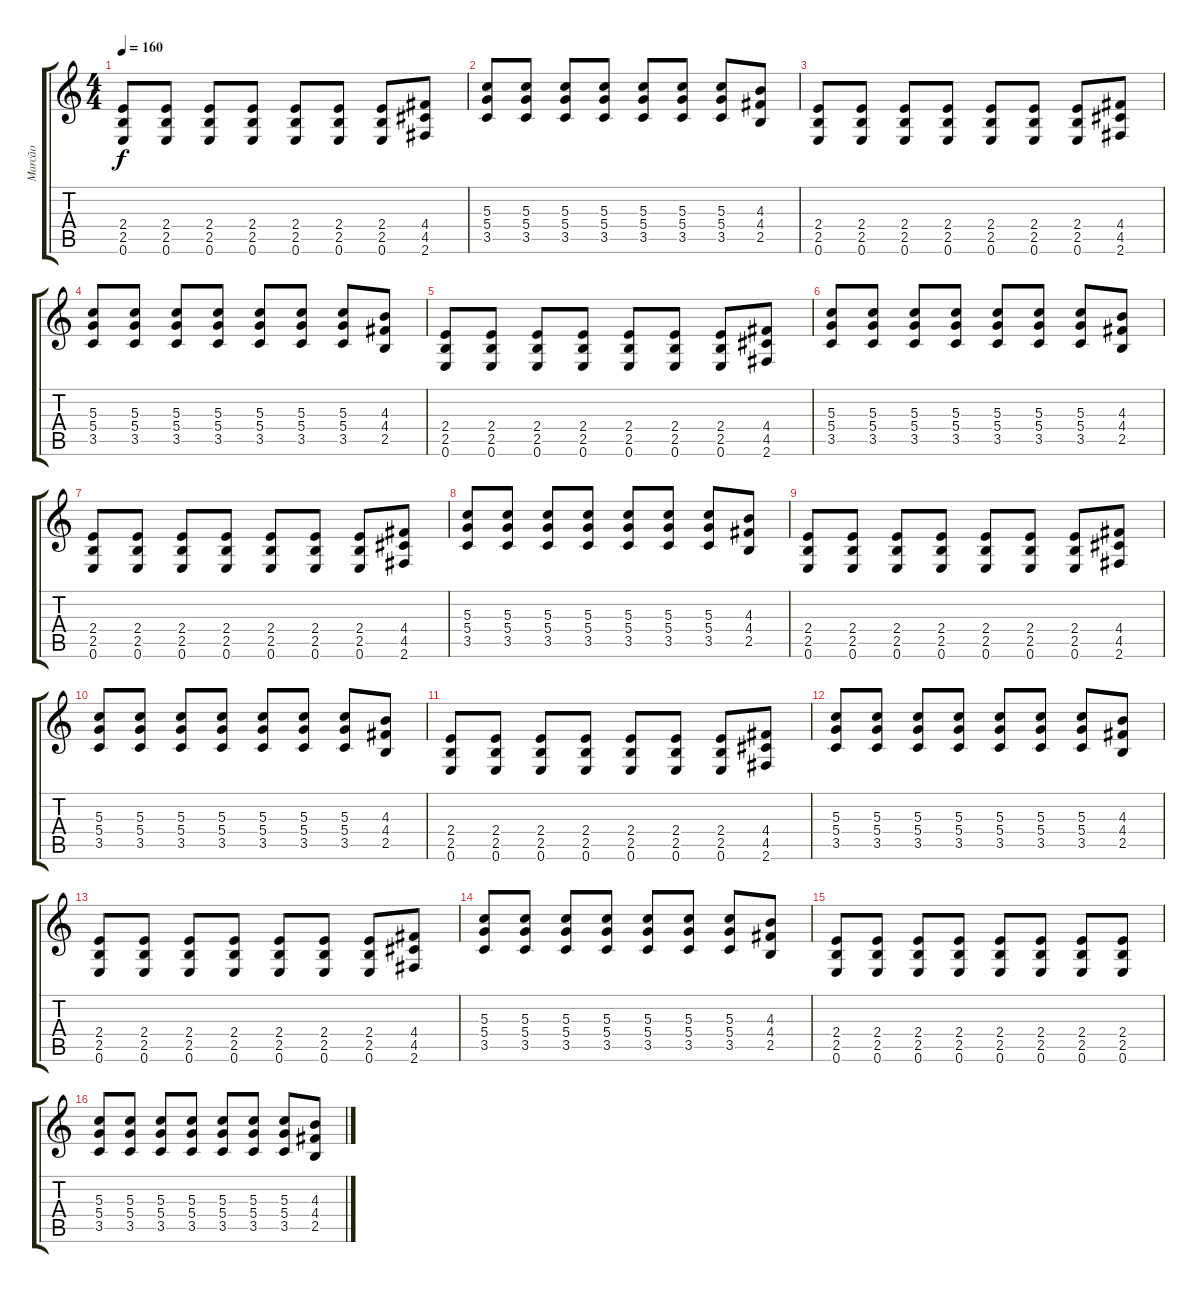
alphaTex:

\track ("Marcão" "Marcão") {instrument overdrivenguitar}
\staff {score tabs}
\tuning (E4 B3 G3 D3 A2 E2) {hide}
\ts (4 4)
\tempo 160
\clef g2
\ks c
(2.4 2.5 0.6).8{dy f instrument distortionguitar} (2.4 2.5 0.6).8 (2.4 2.5 0.6).8 (2.4 2.5 0.6).8 (2.4 2.5 0.6).8 (2.4 2.5 0.6).8 (2.4 2.5 0.6).8 (4.4 4.5 2.6).8 |
(5.3 5.4 3.5).8 (5.3 5.4 3.5).8 (5.3 5.4 3.5).8 (5.3 5.4 3.5).8 (5.3 5.4 3.5).8 (5.3 5.4 3.5).8 (5.3 5.4 3.5).8 (4.3 4.4 2.5).8 |
(2.4 2.5 0.6).8 (2.4 2.5 0.6).8 (2.4 2.5 0.6).8 (2.4 2.5 0.6).8 (2.4 2.5 0.6).8 (2.4 2.5 0.6).8 (2.4 2.5 0.6).8 (4.4 4.5 2.6).8 |
(5.3 5.4 3.5).8 (5.3 5.4 3.5).8 (5.3 5.4 3.5).8 (5.3 5.4 3.5).8 (5.3 5.4 3.5).8 (5.3 5.4 3.5).8 (5.3 5.4 3.5).8 (4.3 4.4 2.5).8 |
(2.4 2.5 0.6).8 (2.4 2.5 0.6).8 (2.4 2.5 0.6).8 (2.4 2.5 0.6).8 (2.4 2.5 0.6).8 (2.4 2.5 0.6).8 (2.4 2.5 0.6).8 (4.4 4.5 2.6).8 |
(5.3 5.4 3.5).8 (5.3 5.4 3.5).8 (5.3 5.4 3.5).8 (5.3 5.4 3.5).8 (5.3 5.4 3.5).8 (5.3 5.4 3.5).8 (5.3 5.4 3.5).8 (4.3 4.4 2.5).8 |
(2.4 2.5 0.6).8 (2.4 2.5 0.6).8 (2.4 2.5 0.6).8 (2.4 2.5 0.6).8 (2.4 2.5 0.6).8 (2.4 2.5 0.6).8 (2.4 2.5 0.6).8 (4.4 4.5 2.6).8 |
(5.3 5.4 3.5).8 (5.3 5.4 3.5).8 (5.3 5.4 3.5).8 (5.3 5.4 3.5).8 (5.3 5.4 3.5).8 (5.3 5.4 3.5).8 (5.3 5.4 3.5).8 (4.3 4.4 2.5).8 |
(2.4 2.5 0.6).8 (2.4 2.5 0.6).8 (2.4 2.5 0.6).8 (2.4 2.5 0.6).8 (2.4 2.5 0.6).8 (2.4 2.5 0.6).8 (2.4 2.5 0.6).8 (4.4 4.5 2.6).8 |
(5.3 5.4 3.5).8 (5.3 5.4 3.5).8 (5.3 5.4 3.5).8 (5.3 5.4 3.5).8 (5.3 5.4 3.5).8 (5.3 5.4 3.5).8 (5.3 5.4 3.5).8 (4.3 4.4 2.5).8 |
(2.4 2.5 0.6).8 (2.4 2.5 0.6).8 (2.4 2.5 0.6).8 (2.4 2.5 0.6).8 (2.4 2.5 0.6).8 (2.4 2.5 0.6).8 (2.4 2.5 0.6).8 (4.4 4.5 2.6).8 |
(5.3 5.4 3.5).8 (5.3 5.4 3.5).8 (5.3 5.4 3.5).8 (5.3 5.4 3.5).8 (5.3 5.4 3.5).8 (5.3 5.4 3.5).8 (5.3 5.4 3.5).8 (4.3 4.4 2.5).8 |
(2.4 2.5 0.6).8 (2.4 2.5 0.6).8 (2.4 2.5 0.6).8 (2.4 2.5 0.6).8 (2.4 2.5 0.6).8 (2.4 2.5 0.6).8 (2.4 2.5 0.6).8 (4.4 4.5 2.6).8 |
(5.3 5.4 3.5).8 (5.3 5.4 3.5).8 (5.3 5.4 3.5).8 (5.3 5.4 3.5).8 (5.3 5.4 3.5).8 (5.3 5.4 3.5).8 (5.3 5.4 3.5).8 (4.3 4.4 2.5).8 |
(2.4 2.5 0.6).8 (2.4 2.5 0.6).8 (2.4 2.5 0.6).8 (2.4 2.5 0.6).8 (2.4 2.5 0.6).8 (2.4 2.5 0.6).8 (2.4 2.5 0.6).8 (2.4 2.5 0.6).8 |
(5.3 5.4 3.5).8 (5.3 5.4 3.5).8 (5.3 5.4 3.5).8 (5.3 5.4 3.5).8 (5.3 5.4 3.5).8 (5.3 5.4 3.5).8 (5.3 5.4 3.5).8 (4.3 4.4 2.5).8
